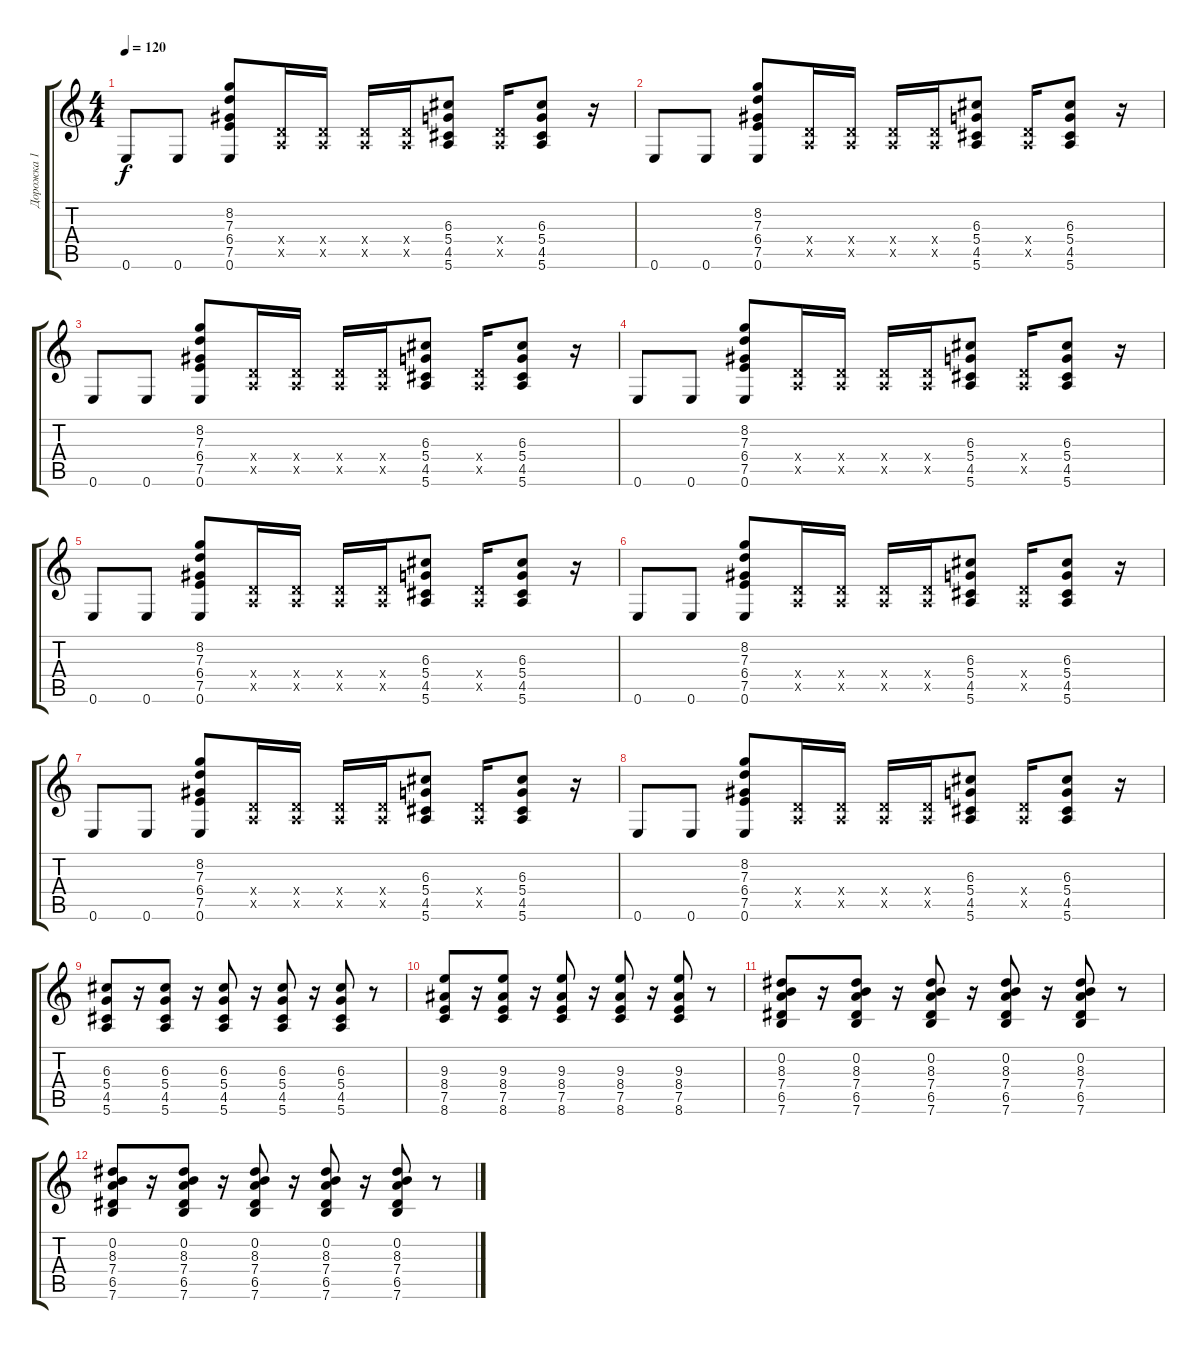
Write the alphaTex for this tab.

\track ("Дорожка 1" "Дорожка 1") {instrument acousticguitarnylon}
\staff {score tabs}
\tuning (E4 B3 G3 D3 A2 E2) {hide}
\ts (4 4)
\tempo 120
\clef g2
\ks c
0.6.8{dy f instrument acousticguitarnylon} 0.6.8 (8.2 7.3 6.4 7.5 0.6).8 (0.4{x} 0.5{x}).16 (0.4{x} 0.5{x}).16 (0.4{x} 0.5{x}).16 (0.4{x} 0.5{x}).16 (6.3 5.4 4.5 5.6).8 (0.4{x} 0.5{x}).16 (6.3 5.4 4.5 5.6).8 r.16 |
0.6.8 0.6.8 (8.2 7.3 6.4 7.5 0.6).8 (0.4{x} 0.5{x}).16 (0.4{x} 0.5{x}).16 (0.4{x} 0.5{x}).16 (0.4{x} 0.5{x}).16 (6.3 5.4 4.5 5.6).8 (0.4{x} 0.5{x}).16 (6.3 5.4 4.5 5.6).8 r.16 |
0.6.8 0.6.8 (8.2 7.3 6.4 7.5 0.6).8 (0.4{x} 0.5{x}).16 (0.4{x} 0.5{x}).16 (0.4{x} 0.5{x}).16 (0.4{x} 0.5{x}).16 (6.3 5.4 4.5 5.6).8 (0.4{x} 0.5{x}).16 (6.3 5.4 4.5 5.6).8 r.16 |
0.6.8 0.6.8 (8.2 7.3 6.4 7.5 0.6).8 (0.4{x} 0.5{x}).16 (0.4{x} 0.5{x}).16 (0.4{x} 0.5{x}).16 (0.4{x} 0.5{x}).16 (6.3 5.4 4.5 5.6).8 (0.4{x} 0.5{x}).16 (6.3 5.4 4.5 5.6).8 r.16 |
0.6.8 0.6.8 (8.2 7.3 6.4 7.5 0.6).8 (0.4{x} 0.5{x}).16 (0.4{x} 0.5{x}).16 (0.4{x} 0.5{x}).16 (0.4{x} 0.5{x}).16 (6.3 5.4 4.5 5.6).8 (0.4{x} 0.5{x}).16 (6.3 5.4 4.5 5.6).8 r.16 |
0.6.8 0.6.8 (8.2 7.3 6.4 7.5 0.6).8 (0.4{x} 0.5{x}).16 (0.4{x} 0.5{x}).16 (0.4{x} 0.5{x}).16 (0.4{x} 0.5{x}).16 (6.3 5.4 4.5 5.6).8 (0.4{x} 0.5{x}).16 (6.3 5.4 4.5 5.6).8 r.16 |
0.6.8 0.6.8 (8.2 7.3 6.4 7.5 0.6).8 (0.4{x} 0.5{x}).16 (0.4{x} 0.5{x}).16 (0.4{x} 0.5{x}).16 (0.4{x} 0.5{x}).16 (6.3 5.4 4.5 5.6).8 (0.4{x} 0.5{x}).16 (6.3 5.4 4.5 5.6).8 r.16 |
0.6.8 0.6.8 (8.2 7.3 6.4 7.5 0.6).8 (0.4{x} 0.5{x}).16 (0.4{x} 0.5{x}).16 (0.4{x} 0.5{x}).16 (0.4{x} 0.5{x}).16 (6.3 5.4 4.5 5.6).8 (0.4{x} 0.5{x}).16 (6.3 5.4 4.5 5.6).8 r.16 |
(6.3 5.4 4.5 5.6).8 r.16 (6.3 5.4 4.5 5.6).8 r.16 (6.3 5.4 4.5 5.6).8 r.16 (6.3 5.4 4.5 5.6).8 r.16 (6.3 5.4 4.5 5.6).8 r.8 |
(9.3 8.4 7.5 8.6).8 r.16 (9.3 8.4 7.5 8.6).8 r.16 (9.3 8.4 7.5 8.6).8 r.16 (9.3 8.4 7.5 8.6).8 r.16 (9.3 8.4 7.5 8.6).8 r.8 |
(0.2 8.3 7.4 6.5 7.6).8 r.16 (0.2 8.3 7.4 6.5 7.6).8 r.16 (0.2 8.3 7.4 6.5 7.6).8 r.16 (0.2 8.3 7.4 6.5 7.6).8 r.16 (0.2 8.3 7.4 6.5 7.6).8 r.8 |
(0.2 8.3 7.4 6.5 7.6).8 r.16 (0.2 8.3 7.4 6.5 7.6).8 r.16 (0.2 8.3 7.4 6.5 7.6).8 r.16 (0.2 8.3 7.4 6.5 7.6).8 r.16 (0.2 8.3 7.4 6.5 7.6).8 r.8
